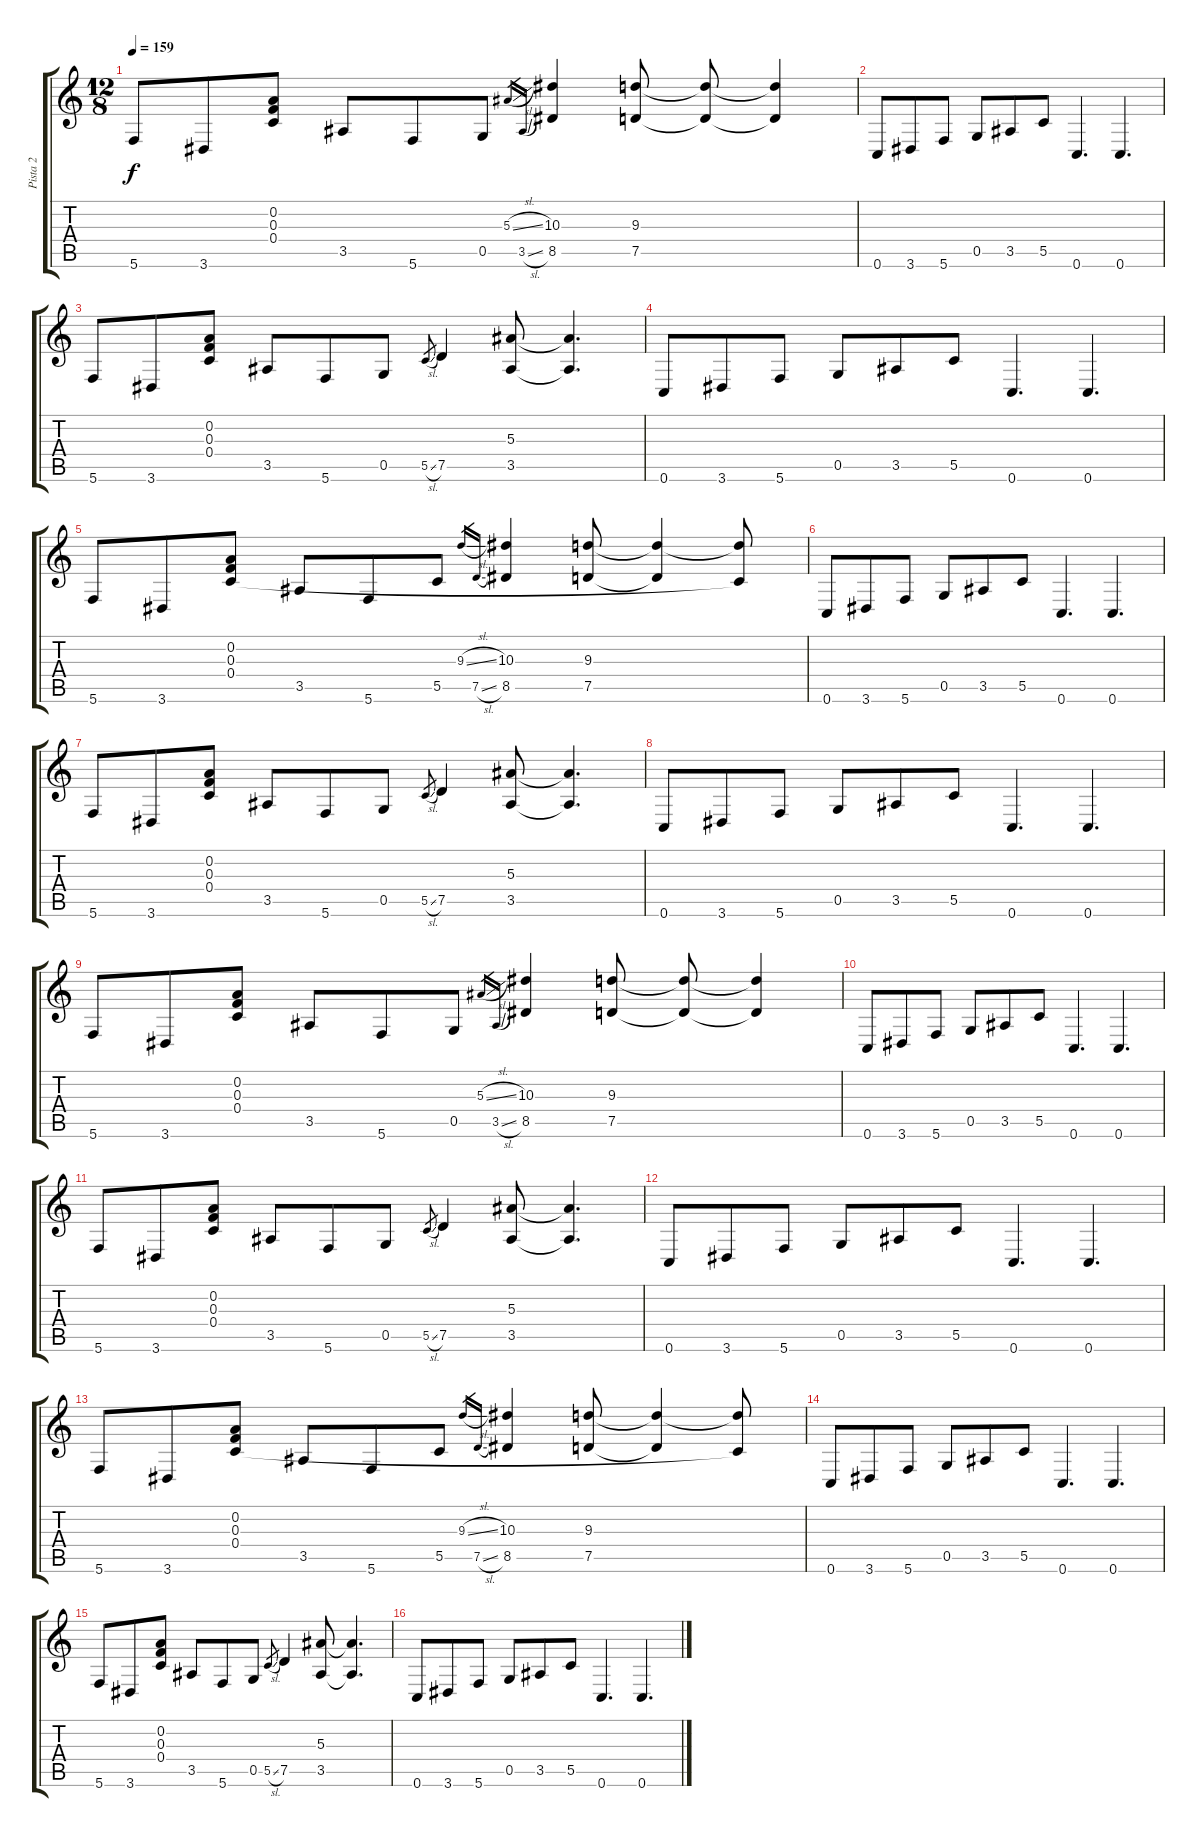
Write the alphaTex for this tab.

\track ("Pista 2" "Pista 2") {instrument overdrivenguitar}
\staff {score tabs}
\tuning (D4 A3 F3 C3 G2 C2) {hide}
\ts (12 8)
\tempo 159
\clef g2
\ks c
5.6.8{dy f} 3.6.8 (0.2 0.3 0.4).8 3.5.8 5.6.8 0.5.8 5.3{sl}.16{gr} 3.5{sl}.16{gr} (10.3 8.5).4 (9.3 7.5).8 (9.3{t} 7.5{t}).8 (9.3{t} 7.5{t}).4 |
0.6.8 3.6.8 5.6.8 0.5.8 3.5.8 5.5.8 0.6.4{d} 0.6.4{d} |
5.6.8 3.6.8 (0.2 0.3 0.4).8 3.5.8 5.6.8 0.5.8 5.5{sl}.8{gr} 7.5.4 (5.3 3.5).8 (5.3{t} 3.5{t}).4{d} |
0.6.8 3.6.8 5.6.8 0.5.8 3.5.8 5.5.8 0.6.4{d} 0.6.4{d} |
5.6.8 3.6.8 (0.2 0.3 0.4).8 3.5.8 5.6.8 5.5.8 9.3{sl}.16{gr} 7.5{sl}.16{gr} (10.3 8.5).4 (9.3 7.5).8 (9.3{t} 7.5{t}).4 (9.3{t} 0.4{t}).8 |
0.6.8{volume 16} 3.6.8 5.6.8 0.5.8 3.5.8 5.5.8 0.6.4{d} 0.6.4{d} |
5.6.8 3.6.8 (0.2 0.3 0.4).8 3.5.8 5.6.8 0.5.8 5.5{sl}.8{gr} 7.5.4 (5.3 3.5).8 (5.3{t} 3.5{t}).4{d} |
0.6.8 3.6.8 5.6.8 0.5.8 3.5.8 5.5.8 0.6.4{d} 0.6.4{d} |
5.6.8 3.6.8 (0.2 0.3 0.4).8 3.5.8 5.6.8 0.5.8 5.3{sl}.16{gr} 3.5{sl}.16{gr} (10.3 8.5).4 (9.3 7.5).8 (9.3{t} 7.5{t}).8 (9.3{t} 7.5{t}).4 |
0.6.8 3.6.8 5.6.8 0.5.8 3.5.8 5.5.8 0.6.4{d} 0.6.4{d} |
5.6.8 3.6.8 (0.2 0.3 0.4).8 3.5.8 5.6.8 0.5.8 5.5{sl}.8{gr} 7.5.4 (5.3 3.5).8 (5.3{t} 3.5{t}).4{d} |
0.6.8 3.6.8 5.6.8 0.5.8 3.5.8 5.5.8 0.6.4{d} 0.6.4{d} |
5.6.8 3.6.8 (0.2 0.3 0.4).8 3.5.8 5.6.8 5.5.8 9.3{sl}.16{gr} 7.5{sl}.16{gr} (10.3 8.5).4 (9.3 7.5).8 (9.3{t} 7.5{t}).4 (9.3{t} 0.4{t}).8 |
0.6.8{volume 16} 3.6.8 5.6.8 0.5.8 3.5.8 5.5.8 0.6.4{d} 0.6.4{d} |
5.6.8 3.6.8 (0.2 0.3 0.4).8 3.5.8 5.6.8 0.5.8 5.5{sl}.8{gr} 7.5.4 (5.3 3.5).8 (5.3{t} 3.5{t}).4{d} |
0.6.8 3.6.8 5.6.8 0.5.8 3.5.8 5.5.8 0.6.4{d} 0.6.4{d}
